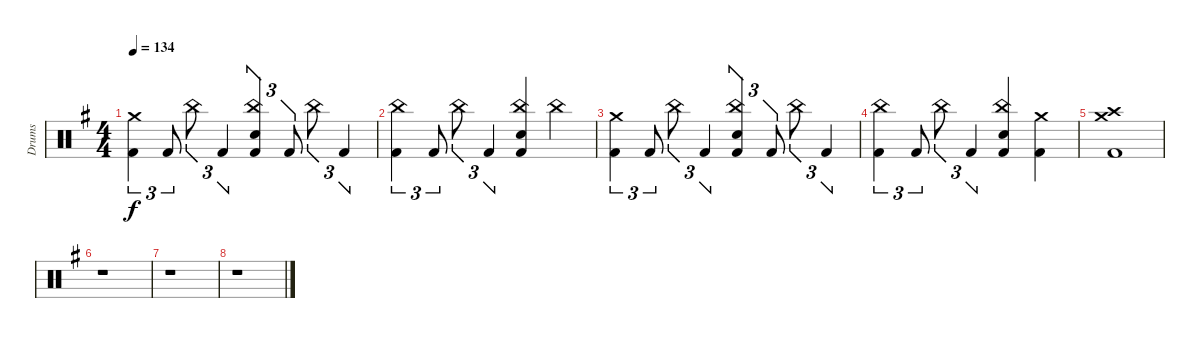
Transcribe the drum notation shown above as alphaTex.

\track ("Drums" "Drums") {instrument percussion}
\staff {score}
\articulation defaults
\ts (4 4)
\tempo 134
\clef neutral
\ks g
("Crash medium (hit)" "Kick (hit) 2").4{tu (3 2) dy f} "Kick (hit) 2".8{tu (3 2)} "China (hit)".8{tu (3 2)} "Kick (hit) 2".4{tu (3 2)} ("China (hit)" "Snare (hit) 2" "Kick (hit) 2").4{tu (3 2)} "Kick (hit) 2".8{tu (3 2)} "China (hit)".8{tu (3 2)} "Kick (hit) 2".4{tu (3 2)} |
("China (hit)" "Kick (hit) 2").4{tu (3 2)} "Kick (hit) 2".8{tu (3 2)} "China (hit)".8{tu (3 2)} "Kick (hit) 2".4{tu (3 2)} ("China (hit)" "Snare (hit) 2" "Kick (hit) 2").4 "China (hit)".4 |
("Crash medium (hit)" "Kick (hit) 2").4{tu (3 2)} "Kick (hit) 2".8{tu (3 2)} "China (hit)".8{tu (3 2)} "Kick (hit) 2".4{tu (3 2)} ("China (hit)" "Snare (hit) 2" "Kick (hit) 2").4{tu (3 2)} "Kick (hit) 2".8{tu (3 2)} "China (hit)".8{tu (3 2)} "Kick (hit) 2".4{tu (3 2)} |
("China (hit)" "Kick (hit) 2").4{tu (3 2)} "Kick (hit) 2".8{tu (3 2)} "China (hit)".8{tu (3 2)} "Kick (hit) 2".4{tu (3 2)} ("China (hit)" "Snare (hit) 2" "Kick (hit) 2").4 ("Crash medium (hit)" "Kick (hit) 2").4 |
("Crash medium (hit)" "Crash high (hit)" "Kick (hit) 2").1 |
r.1 |
r.1 |
r.1
